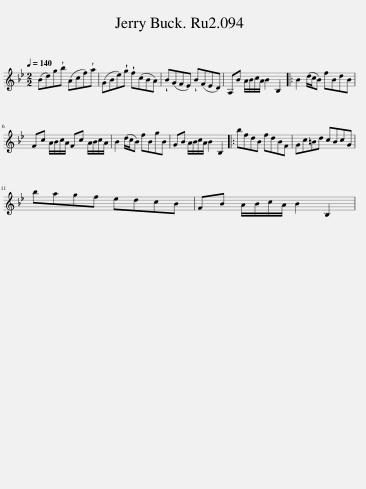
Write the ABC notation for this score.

X:1
L:1/8
Q:1/4=140
M:2/2
I:linebreak $
K:Bb
V:1 treble
V:1
 (Bd)g!wedge!b (Acf)!wedge!a | (GBe)!wedge!g !wedge!f(cBA) | !wedge!B(GFE) !wedge!B(FED) | A,B A/B/c/A/ B2 B,2 |: B2 (d/c/B) fBdB |$ %5
 Fc A/B/c/A/ Fc A/B/c/A/ | B2 (d/c/B) fBgB | GB A/B/c/A/ B2 B,2 |: bfdB fdBF | Gc=Bd cBcG |$ %10
 bagf edcB | FB A/B/c/A/ B2 B,2 | %12
